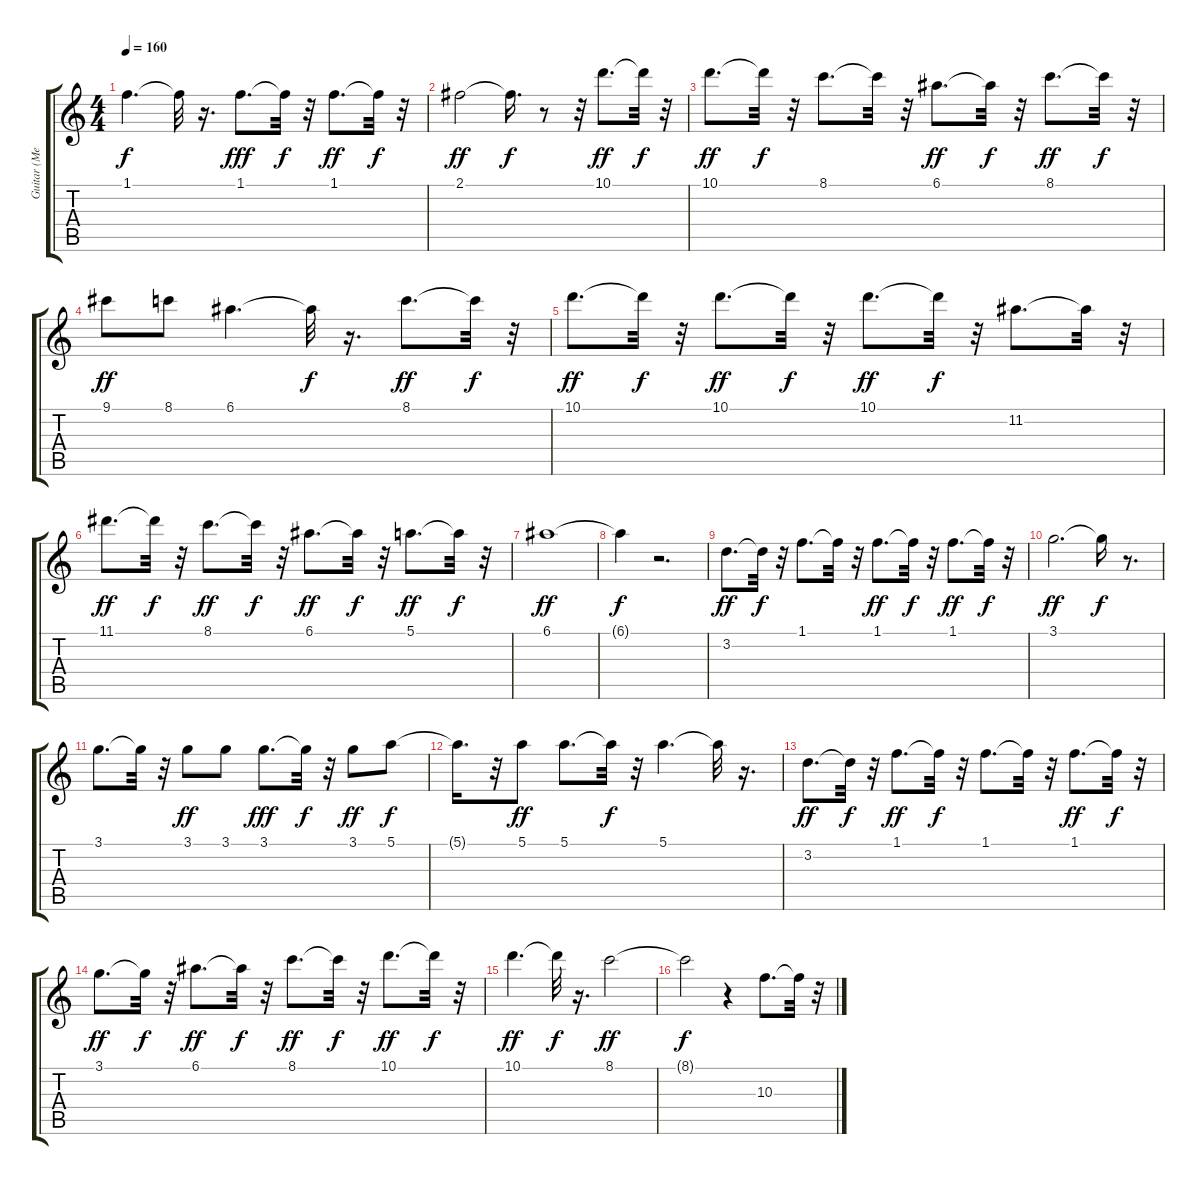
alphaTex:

\track ("Guitar (Melody)" "Guitar (Me") {instrument acousticguitarsteel}
\staff {score tabs}
\tuning (E4 B3 G3 D3 A2 E2) {hide}
\ts (4 4)
\tempo 160
\clef g2
\ks c
1.1.4{d dy f} 1.1{t}.32 r.16{d} 1.1.8{d dy fff} 1.1{t}.32{dy f} r.32 1.1.8{d dy ff} 1.1{t}.32{dy f} r.32 |
2.1.2{dy ff} 2.1{t}.16{d dy f} r.8 r.32 10.1.8{d dy ff} 10.1{t}.32{dy f} r.32 |
10.1.8{d dy ff} 10.1{t}.32{dy f} r.32 8.1.8{d} 8.1{t}.32 r.32 6.1.8{d dy ff} 6.1{t}.32{dy f} r.32 8.1.8{d dy ff} 8.1{t}.32{dy f} r.32 |
9.1.8{dy ff} 8.1.8 6.1.4{d} 6.1{t}.32{dy f} r.16{d} 8.1.8{d dy ff} 8.1{t}.32{dy f} r.32 |
10.1.8{d dy ff} 10.1{t}.32{dy f} r.32 10.1.8{d dy ff} 10.1{t}.32{dy f} r.32 10.1.8{d dy ff} 10.1{t}.32{dy f} r.32 11.2.8{d} 11.2{t}.32 r.32 |
11.1.8{d dy ff} 11.1{t}.32{dy f} r.32 8.1.8{d dy ff} 8.1{t}.32{dy f} r.32 6.1.8{d dy ff} 6.1{t}.32{dy f} r.32 5.1.8{d dy ff} 5.1{t}.32{dy f} r.32 |
6.1.1{dy ff} |
6.1{t}.4{dy f} r.2{d} |
3.2.8{d dy ff} 3.2{t}.32{dy f} r.32 1.1.8{d} 1.1{t}.32 r.32 1.1.8{d dy ff} 1.1{t}.32{dy f} r.32 1.1.8{d dy ff} 1.1{t}.32{dy f} r.32 |
3.1.2{d dy ff} 3.1{t}.16{dy f} r.8{d} |
3.1.8{d} 3.1{t}.32 r.32 3.1.8{dy ff} 3.1.8 3.1.8{d dy fff} 3.1{t}.32{dy f} r.32 3.1.8{dy ff} 5.1.8{dy f} |
5.1{t}.16{d} r.32 5.1.8{dy ff} 5.1.8{d} 5.1{t}.32{dy f} r.32 5.1.4{d} 5.1{t}.32 r.16{d} |
3.2.8{d dy ff} 3.2{t}.32{dy f} r.32 1.1.8{d dy ff} 1.1{t}.32{dy f} r.32 1.1.8{d} 1.1{t}.32 r.32 1.1.8{d dy ff} 1.1{t}.32{dy f} r.32 |
3.1.8{d dy ff} 3.1{t}.32{dy f} r.32 6.1.8{d dy ff} 6.1{t}.32{dy f} r.32 8.1.8{d dy ff} 8.1{t}.32{dy f} r.32 10.1.8{d dy ff} 10.1{t}.32{dy f} r.32 |
10.1.4{d dy ff} 10.1{t}.32{dy f} r.16{d} 8.1.2{dy ff} |
8.1{t}.2{dy f} r.4 10.3.8{d} 10.3{t}.32 r.32
